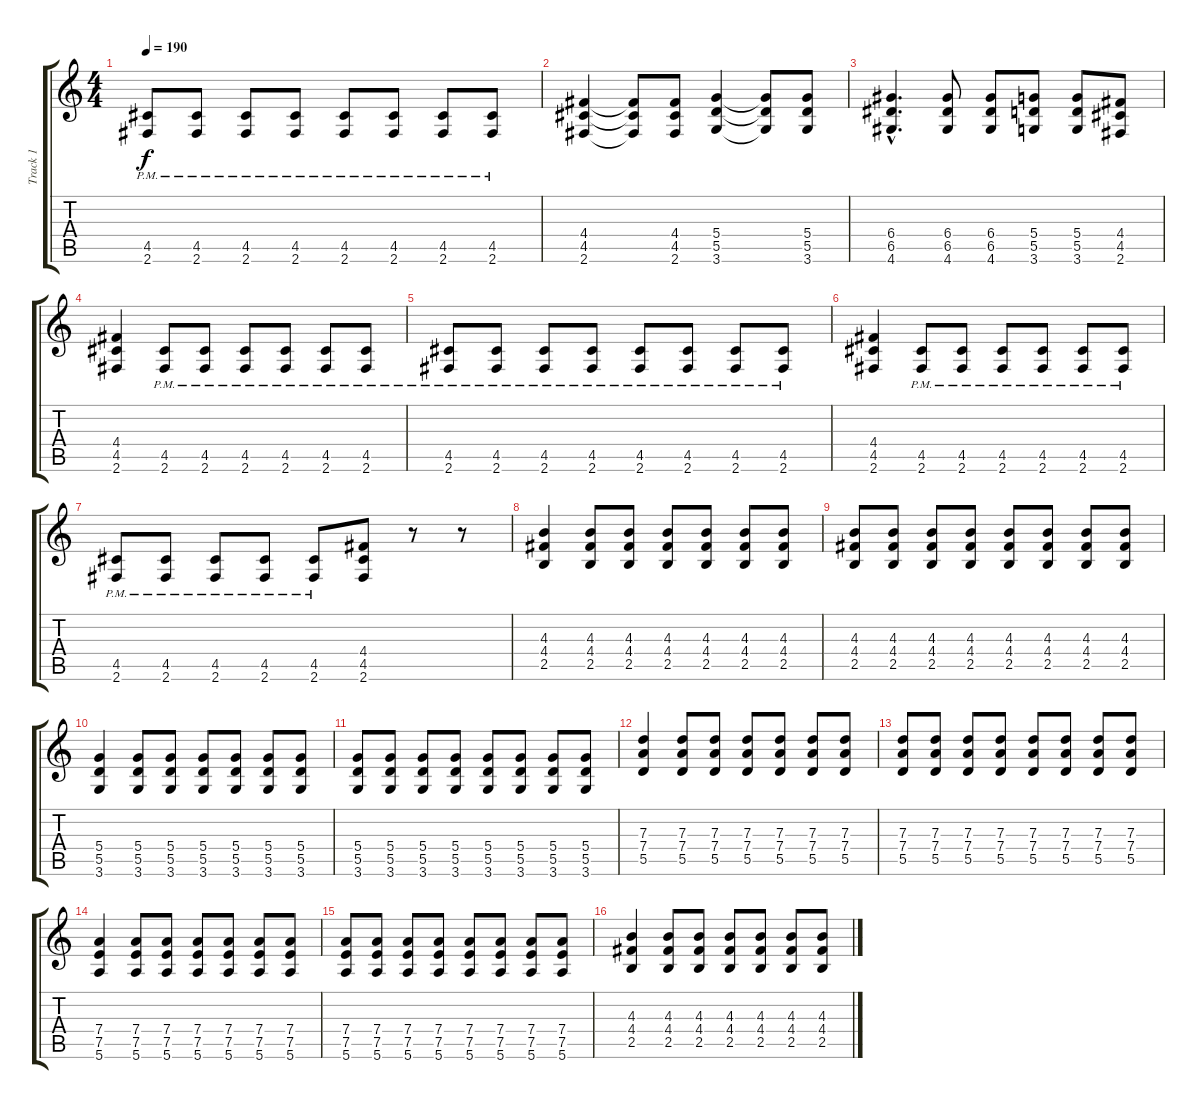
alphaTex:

\track ("Track 1" "Track 1") {instrument overdrivenguitar}
\staff {score tabs}
\tuning (E4 B3 G3 D3 A2 E2) {hide}
\ts (4 4)
\tempo 190
\clef g2
\ks c
(4.5{pm} 2.6).8{dy f} (4.5{pm} 2.6).8 (4.5{pm} 2.6).8 (4.5{pm} 2.6).8 (4.5{pm} 2.6).8 (4.5{pm} 2.6).8 (4.5{pm} 2.6).8 (4.5{pm} 2.6).8 |
(4.4 4.5 2.6).4 (4.4{t} 4.5{t} 2.6{t}).8 (4.4 4.5 2.6).8 (5.4 5.5 3.6).4 (5.4{t} 5.5{t} 3.6{t}).8 (5.4 5.5 3.6).8 |
(6.4{hac} 6.5{hac} 4.6{hac}).4{d} (6.4 6.5 4.6).8 (6.4 6.5 4.6).8 (5.4 5.5 3.6).8 (5.4 5.5 3.6).8 (4.4 4.5 2.6).8 |
(4.4 4.5 2.6).4 (4.5{pm} 2.6).8 (4.5{pm} 2.6).8 (4.5{pm} 2.6).8 (4.5{pm} 2.6).8 (4.5{pm} 2.6).8 (4.5{pm} 2.6).8 |
(4.5{pm} 2.6).8 (4.5{pm} 2.6).8 (4.5{pm} 2.6).8 (4.5{pm} 2.6).8 (4.5{pm} 2.6).8 (4.5{pm} 2.6).8 (4.5{pm} 2.6).8 (4.5{pm} 2.6).8 |
(4.4 4.5 2.6).4 (4.5{pm} 2.6).8 (4.5{pm} 2.6).8 (4.5{pm} 2.6).8 (4.5{pm} 2.6).8 (4.5{pm} 2.6).8 (4.5{pm} 2.6).8 |
(4.5{pm} 2.6).8 (4.5{pm} 2.6).8 (4.5{pm} 2.6).8 (4.5{pm} 2.6).8 (4.5{pm} 2.6).8 (4.4 4.5 2.6).8 r.8 r.8 |
(4.3 4.4 2.5).4 (4.3 4.4 2.5).8 (4.3 4.4 2.5).8 (4.3 4.4 2.5).8 (4.3 4.4 2.5).8 (4.3 4.4 2.5).8 (4.3 4.4 2.5).8 |
(4.3 4.4 2.5).8 (4.3 4.4 2.5).8 (4.3 4.4 2.5).8 (4.3 4.4 2.5).8 (4.3 4.4 2.5).8 (4.3 4.4 2.5).8 (4.3 4.4 2.5).8 (4.3 4.4 2.5).8 |
(5.4 5.5 3.6).4 (5.4 5.5 3.6).8 (5.4 5.5 3.6).8 (5.4 5.5 3.6).8 (5.4 5.5 3.6).8 (5.4 5.5 3.6).8 (5.4 5.5 3.6).8 |
(5.4 5.5 3.6).8 (5.4 5.5 3.6).8 (5.4 5.5 3.6).8 (5.4 5.5 3.6).8 (5.4 5.5 3.6).8 (5.4 5.5 3.6).8 (5.4 5.5 3.6).8 (5.4 5.5 3.6).8 |
(7.3 7.4 5.5).4 (7.3 7.4 5.5).8 (7.3 7.4 5.5).8 (7.3 7.4 5.5).8 (7.3 7.4 5.5).8 (7.3 7.4 5.5).8 (7.3 7.4 5.5).8 |
(7.3 7.4 5.5).8 (7.3 7.4 5.5).8 (7.3 7.4 5.5).8 (7.3 7.4 5.5).8 (7.3 7.4 5.5).8 (7.3 7.4 5.5).8 (7.3 7.4 5.5).8 (7.3 7.4 5.5).8 |
(7.4 7.5 5.6).4 (7.4 7.5 5.6).8 (7.4 7.5 5.6).8 (7.4 7.5 5.6).8 (7.4 7.5 5.6).8 (7.4 7.5 5.6).8 (7.4 7.5 5.6).8 |
(7.4 7.5 5.6).8 (7.4 7.5 5.6).8 (7.4 7.5 5.6).8 (7.4 7.5 5.6).8 (7.4 7.5 5.6).8 (7.4 7.5 5.6).8 (7.4 7.5 5.6).8 (7.4 7.5 5.6).8 |
(4.3 4.4 2.5).4 (4.3 4.4 2.5).8 (4.3 4.4 2.5).8 (4.3 4.4 2.5).8 (4.3 4.4 2.5).8 (4.3 4.4 2.5).8 (4.3 4.4 2.5).8
